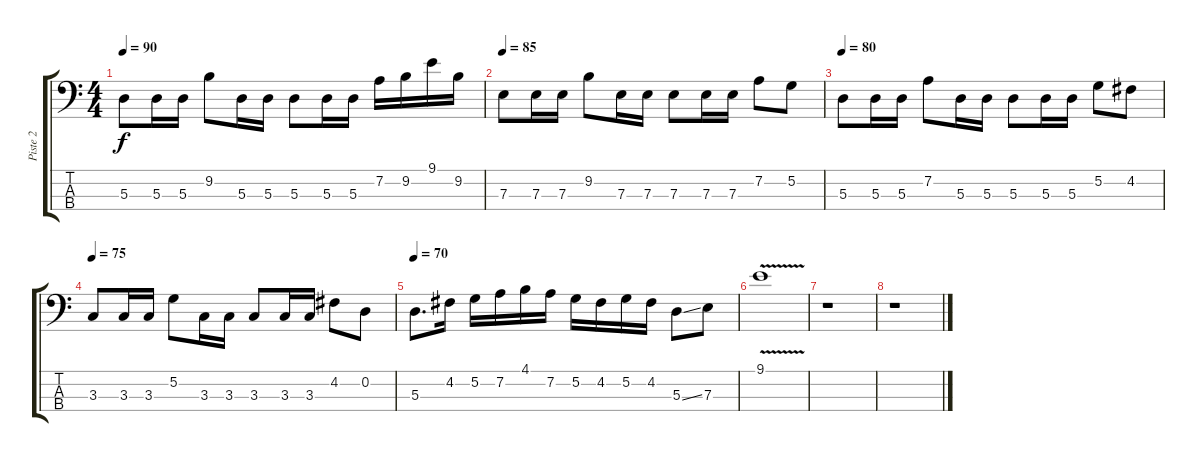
\track ("Piste 2" "Piste 2") {instrument electricbasspick}
\staff {score tabs}
\tuning (G2 D2 A1 E1) {hide}
\ts (4 4)
\tempo 90
\clef f4
\ks c
5.3.8{dy f} 5.3.16 5.3.16 9.2.8 5.3.16 5.3.16 5.3.8 5.3.16 5.3.16 7.2.16 9.2.16 9.1.16 9.2.16 |
\tempo 85
7.3.8 7.3.16 7.3.16 9.2.8 7.3.16 7.3.16 7.3.8 7.3.16 7.3.16 7.2.8 5.2.8 |
\tempo 80
5.3.8 5.3.16 5.3.16 7.2.8 5.3.16 5.3.16 5.3.8 5.3.16 5.3.16 5.2.8 4.2.8 |
\tempo 75
3.3.8 3.3.16 3.3.16 5.2.8 3.3.16 3.3.16 3.3.8 3.3.16 3.3.16 4.2.8 0.2.8 |
\tempo 70
5.3.8{d} 4.2.16 5.2.16 7.2.16 4.1.16 7.2.16 5.2.16 4.2.16 5.2.16 4.2.16 5.3{ss}.8 7.3.8 |
9.1{v}.1 |
r.1 |
r.1
